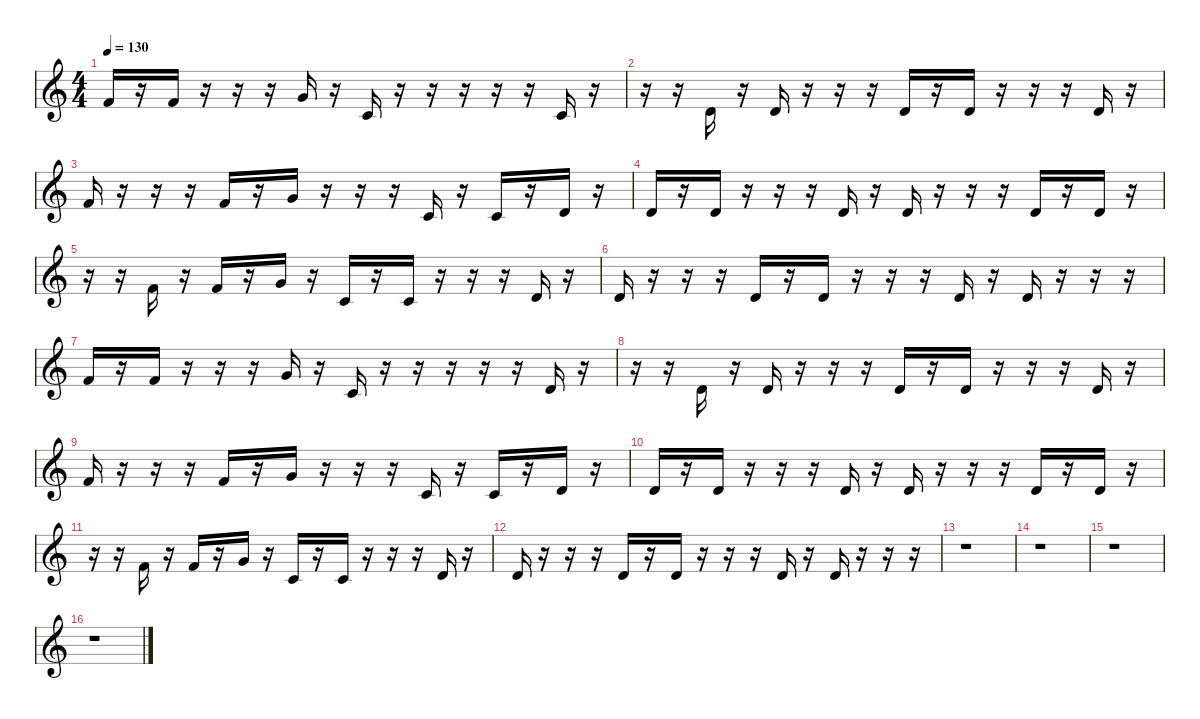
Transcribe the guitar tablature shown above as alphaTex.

\defaultSystemsLayout 4
\hideDynamics
\bracketExtendMode nobrackets
\singleTrackTrackNamePolicy hidden
\multiTrackTrackNamePolicy hidden
\otherSystemsTrackNameOrientation horizontal
\track ("Synth 1a" "led.synth.") {defaultSystemsLayout 4 solo instrument lead8bassandlead}
\staff {score}
\tuning (E4 B3 G3 D3 A2 E2 B1)
\ts (4 4)
\tempo 130
\clef g2
\ks c
1.1.16{dy f beam Up} r.16{beam Up} 1.1.16{beam Up} r.16{beam Up} r.16{beam Up} r.16{beam Up} 3.1.16{beam Up} r.16{beam Up} 1.2.16{beam Up} r.16{beam Up} r.16{beam Up} r.16{beam Up} r.16{beam Up} r.16{beam Up} 1.2.16{beam Up} r.16{beam Up} |
r.16{beam Down} r.16{beam Down} 3.2.16{beam Up} r.16{beam Up} 3.2.16{beam Up} r.16{beam Up} r.16{beam Up} r.16{beam Up} 3.2.16{beam Up} r.16{beam Up} 3.2.16{beam Up} r.16{beam Up} r.16{beam Up} r.16{beam Up} 3.2.16{beam Up} r.16{beam Up} |
1.1.16{beam Up} r.16{beam Up} r.16{beam Up} r.16{beam Up} 1.1.16{beam Up} r.16{beam Up} 3.1.16{beam Up} r.16{beam Up} r.16{beam Up} r.16{beam Up} 1.2.16{beam Up} r.16{beam Up} 1.2.16{beam Up} r.16{beam Up} 3.2.16{beam Up} r.16{beam Up} |
3.2.16{beam Up} r.16{beam Up} 3.2.16{beam Up} r.16{beam Up} r.16{beam Up} r.16{beam Up} 3.2.16{beam Up} r.16{beam Up} 3.2.16{beam Up} r.16{beam Up} r.16{beam Up} r.16{beam Up} 3.2.16{beam Up} r.16{beam Up} 3.2.16{beam Up} r.16{beam Up} |
r.16{beam Down} r.16{beam Down} 1.1.16{beam Up} r.16{beam Up} 1.1.16{beam Up} r.16{beam Up} 3.1.16{beam Up} r.16{beam Up} 1.2.16{beam Up} r.16{beam Up} 1.2.16{beam Up} r.16{beam Up} r.16{beam Up} r.16{beam Up} 3.2.16{beam Up} r.16{beam Up} |
3.2.16{beam Up} r.16{beam Up} r.16{beam Up} r.16{beam Up} 3.2.16{beam Up} r.16{beam Up} 3.2.16{beam Up} r.16{beam Up} r.16{beam Up} r.16{beam Up} 3.2.16{beam Up} r.16{beam Up} 3.2.16{beam Up} r.16{beam Up} r.16{beam Up} r.16{beam Up} |
1.1.16{beam Up} r.16{beam Up} 1.1.16{beam Up} r.16{beam Up} r.16{beam Up} r.16{beam Up} 3.1.16{beam Up} r.16{beam Up} 1.2.16{beam Up} r.16{beam Up} r.16{beam Up} r.16{beam Up} r.16{beam Up} r.16{beam Up} 3.2.16{beam Up} r.16{beam Up} |
r.16{beam Down} r.16{beam Down} 3.2.16{beam Up} r.16{beam Up} 3.2.16{beam Up} r.16{beam Up} r.16{beam Up} r.16{beam Up} 3.2.16{beam Up} r.16{beam Up} 3.2.16{beam Up} r.16{beam Up} r.16{beam Up} r.16{beam Up} 3.2.16{beam Up} r.16{beam Up} |
1.1.16{beam Up} r.16{beam Up} r.16{beam Up} r.16{beam Up} 1.1.16{beam Up} r.16{beam Up} 3.1.16{beam Up} r.16{beam Up} r.16{beam Up} r.16{beam Up} 1.2.16{beam Up} r.16{beam Up} 1.2.16{beam Up} r.16{beam Up} 3.2.16{beam Up} r.16{beam Up} |
3.2.16{beam Up} r.16{beam Up} 3.2.16{beam Up} r.16{beam Up} r.16{beam Up} r.16{beam Up} 3.2.16{beam Up} r.16{beam Up} 3.2.16{beam Up} r.16{beam Up} r.16{beam Up} r.16{beam Up} 3.2.16{beam Up} r.16{beam Up} 3.2.16{beam Up} r.16{beam Up} |
r.16{beam Down} r.16{beam Down} 1.1.16{beam Up} r.16{beam Up} 1.1.16{beam Up} r.16{beam Up} 3.1.16{beam Up} r.16{beam Up} 1.2.16{beam Up} r.16{beam Up} 1.2.16{beam Up} r.16{beam Up} r.16{beam Up} r.16{beam Up} 3.2.16{beam Up} r.16{beam Up} |
3.2.16{beam Up} r.16{beam Up} r.16{beam Up} r.16{beam Up} 3.2.16{beam Up} r.16{beam Up} 3.2.16{beam Up} r.16{beam Up} r.16{beam Up} r.16{beam Up} 3.2.16{beam Up} r.16{beam Up} 3.2.16{beam Up} r.16{beam Up} r.16{beam Up} r.16{beam Up} |
r.1{beam Down} |
r.1{beam Down} |
r.1{beam Down} |
r.1{beam Down}
